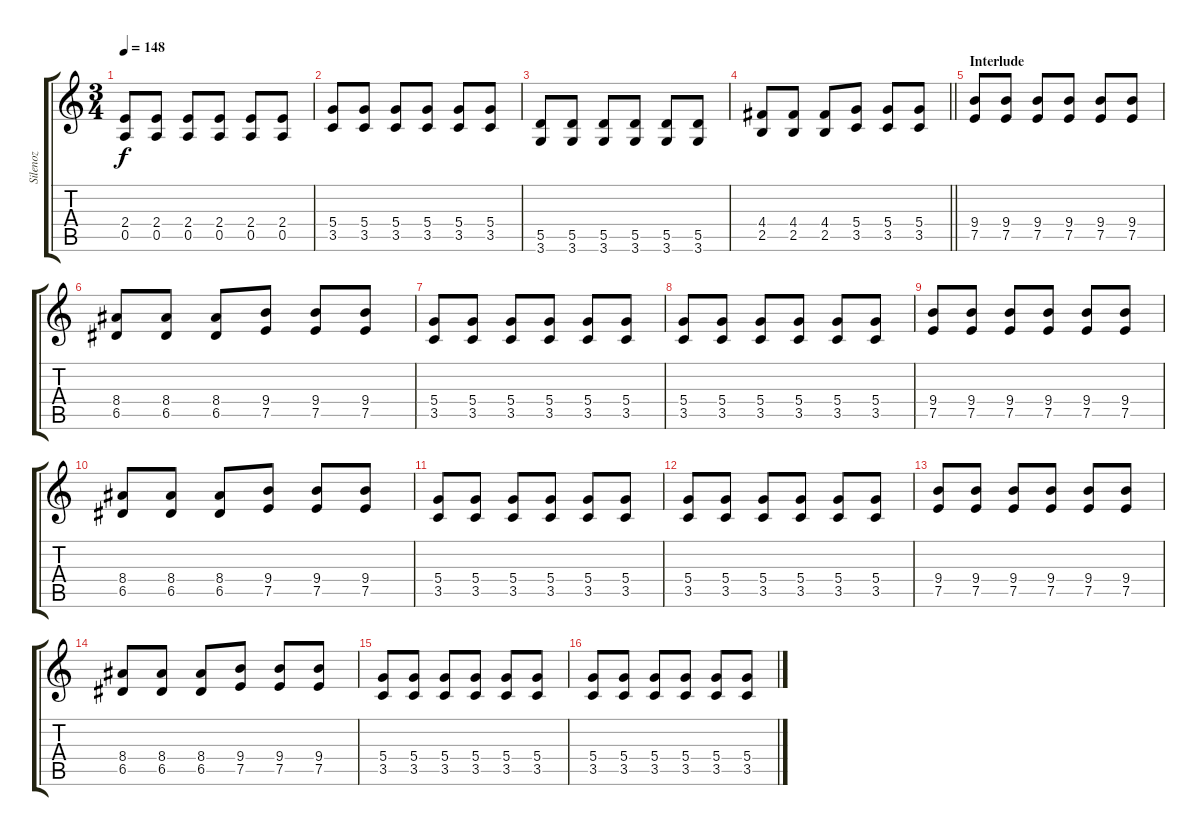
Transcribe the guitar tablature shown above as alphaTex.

\track ("Silenoz" "Silenoz") {instrument distortionguitar}
\staff {score tabs}
\tuning (E4 B3 G3 D3 A2 E2) {hide}
\ts (3 4)
\tempo 148
\clef g2
\ks c
(2.4 0.5).8{dy f} (2.4 0.5).8 (2.4 0.5).8 (2.4 0.5).8 (2.4 0.5).8 (2.4 0.5).8 |
(5.4 3.5).8 (5.4 3.5).8 (5.4 3.5).8 (5.4 3.5).8 (5.4 3.5).8 (5.4 3.5).8 |
(5.5 3.6).8 (5.5 3.6).8 (5.5 3.6).8 (5.5 3.6).8 (5.5 3.6).8 (5.5 3.6).8 |
\barLineRight lightlight
(4.4 2.5).8 (4.4 2.5).8 (4.4 2.5).8 (5.4 3.5).8 (5.4 3.5).8 (5.4 3.5).8 |
\section ("" "Interlude")
(9.4 7.5).8 (9.4 7.5).8 (9.4 7.5).8 (9.4 7.5).8 (9.4 7.5).8 (9.4 7.5).8 |
(8.4 6.5).8 (8.4 6.5).8 (8.4 6.5).8 (9.4 7.5).8 (9.4 7.5).8 (9.4 7.5).8 |
(5.4 3.5).8 (5.4 3.5).8 (5.4 3.5).8 (5.4 3.5).8 (5.4 3.5).8 (5.4 3.5).8 |
(5.4 3.5).8 (5.4 3.5).8 (5.4 3.5).8 (5.4 3.5).8 (5.4 3.5).8 (5.4 3.5).8 |
(9.4 7.5).8 (9.4 7.5).8 (9.4 7.5).8 (9.4 7.5).8 (9.4 7.5).8 (9.4 7.5).8 |
(8.4 6.5).8 (8.4 6.5).8 (8.4 6.5).8 (9.4 7.5).8 (9.4 7.5).8 (9.4 7.5).8 |
(5.4 3.5).8 (5.4 3.5).8 (5.4 3.5).8 (5.4 3.5).8 (5.4 3.5).8 (5.4 3.5).8 |
(5.4 3.5).8 (5.4 3.5).8 (5.4 3.5).8 (5.4 3.5).8 (5.4 3.5).8 (5.4 3.5).8 |
(9.4 7.5).8 (9.4 7.5).8 (9.4 7.5).8 (9.4 7.5).8 (9.4 7.5).8 (9.4 7.5).8 |
(8.4 6.5).8 (8.4 6.5).8 (8.4 6.5).8 (9.4 7.5).8 (9.4 7.5).8 (9.4 7.5).8 |
(5.4 3.5).8 (5.4 3.5).8 (5.4 3.5).8 (5.4 3.5).8 (5.4 3.5).8 (5.4 3.5).8 |
(5.4 3.5).8 (5.4 3.5).8 (5.4 3.5).8 (5.4 3.5).8 (5.4 3.5).8 (5.4 3.5).8
